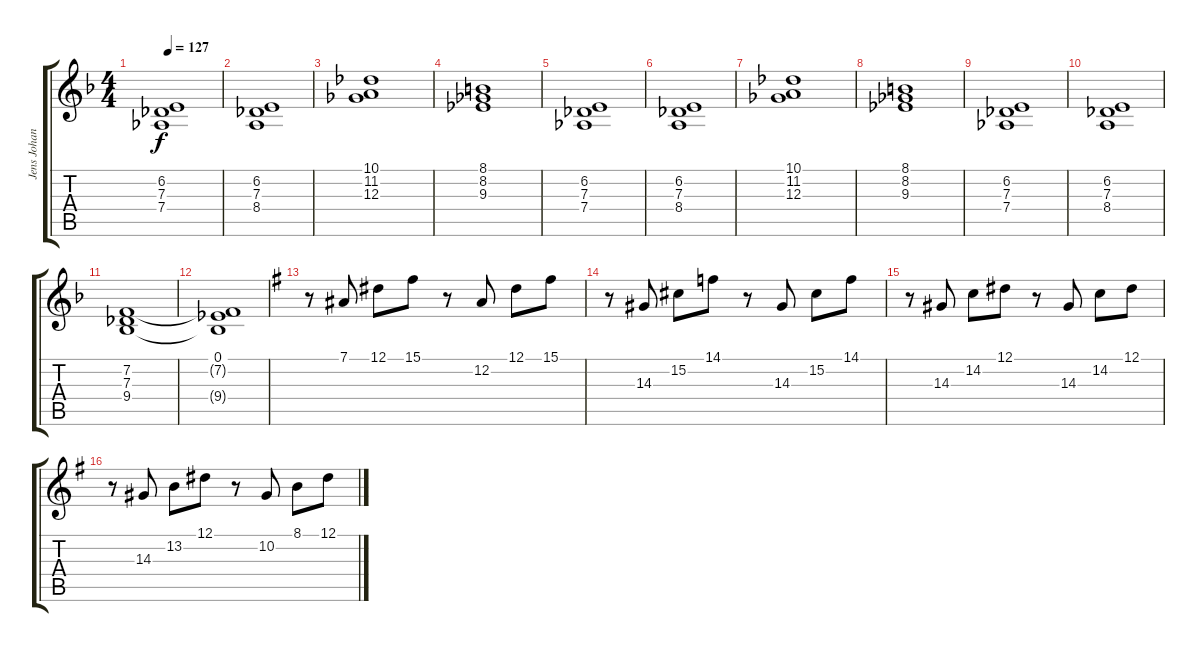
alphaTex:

\track ("Jens Johansson II" "Jens Johan") {instrument synthstrings1}
\staff {score tabs}
\tuning (Eb4 Bb3 Gb3 Db3 Ab2 Eb2) {hide}
\ts (4 4)
\tempo 127
\clef g2
\ks f
(6.2 7.3 7.4).1{dy f volume 12 instrument choiraahs} |
(6.2 7.3 8.4).1 |
(10.1 11.2 12.3).1 |
(8.1 8.2 9.3).1 |
(6.2 7.3 7.4).1{volume 12 instrument choiraahs} |
(6.2 7.3 8.4).1 |
(10.1 11.2 12.3).1 |
(8.1 8.2 9.3).1 |
(6.2 7.3 7.4).1 |
(6.2 7.3 8.4).1 |
(7.2 7.3 9.4).1 |
(0.1 7.2{t} 9.4{t}).1 |
\ks g
r.8{volume 14 instrument stringensemble1} 7.1.8 12.1.8 15.1.8 r.8 12.2.8 12.1.8 15.1.8 |
r.8 14.3.8 15.2.8 14.1.8 r.8 14.3.8 15.2.8 14.1.8 |
r.8 14.3.8 14.2.8 12.1.8 r.8 14.3.8 14.2.8 12.1.8 |
r.8 14.3.8 13.2.8 12.1.8 r.8 10.2.8 8.1.8 12.1.8
